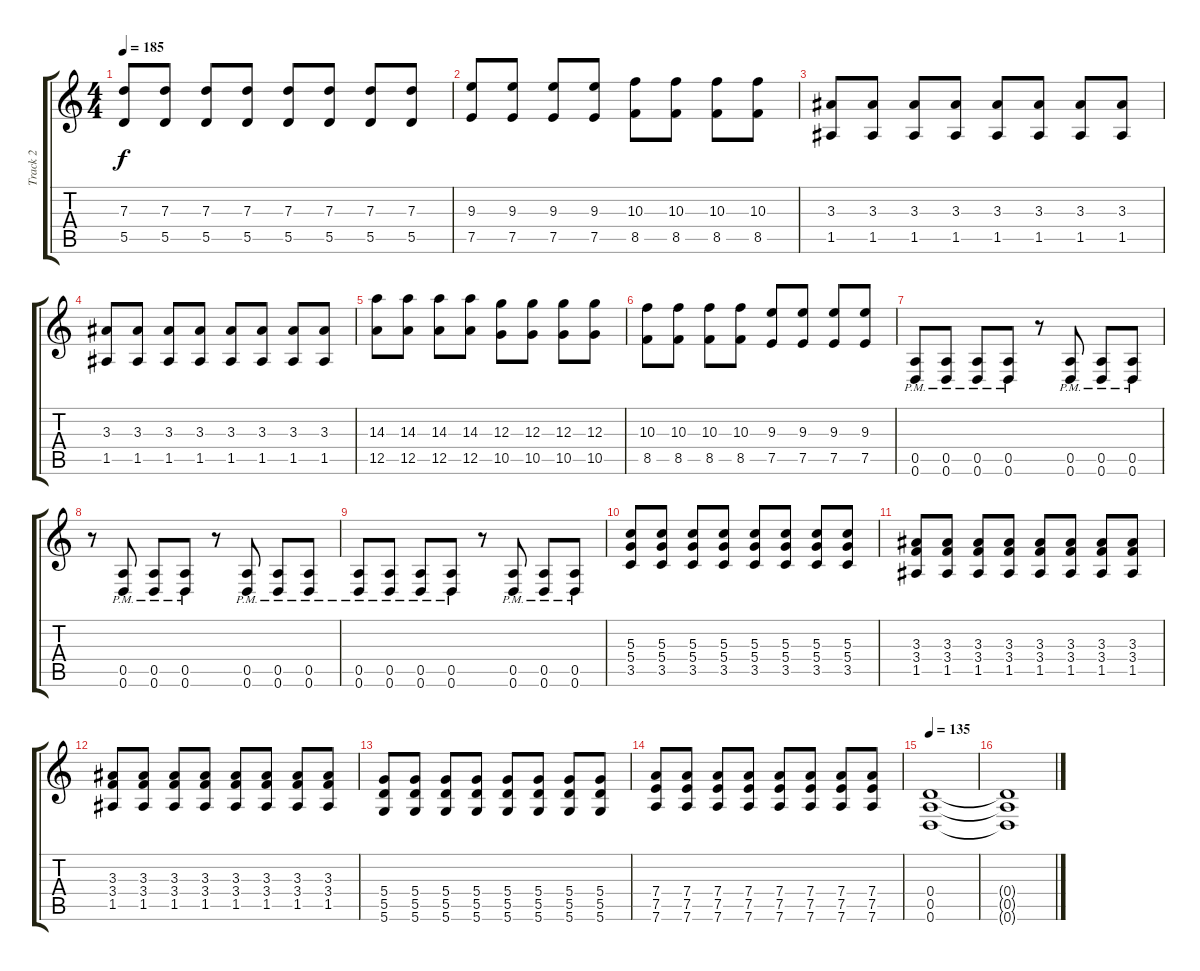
\track ("Track 2" "Track 2") {instrument distortionguitar}
\staff {score tabs}
\tuning (E4 B3 G3 D3 A2 D2) {hide}
\ts (4 4)
\tempo 185
\clef g2
\ks c
(7.3 5.5).8{dy f} (7.3 5.5).8 (7.3 5.5).8 (7.3 5.5).8 (7.3 5.5).8 (7.3 5.5).8 (7.3 5.5).8 (7.3 5.5).8 |
(9.3 7.5).8 (9.3 7.5).8 (9.3 7.5).8 (9.3 7.5).8 (10.3 8.5).8 (10.3 8.5).8 (10.3 8.5).8 (10.3 8.5).8 |
(3.3 1.5).8 (3.3 1.5).8 (3.3 1.5).8 (3.3 1.5).8 (3.3 1.5).8 (3.3 1.5).8 (3.3 1.5).8 (3.3 1.5).8 |
(3.3 1.5).8 (3.3 1.5).8 (3.3 1.5).8 (3.3 1.5).8 (3.3 1.5).8 (3.3 1.5).8 (3.3 1.5).8 (3.3 1.5).8 |
(14.3 12.5).8 (14.3 12.5).8 (14.3 12.5).8 (14.3 12.5).8 (12.3 10.5).8 (12.3 10.5).8 (12.3 10.5).8 (12.3 10.5).8 |
(10.3 8.5).8 (10.3 8.5).8 (10.3 8.5).8 (10.3 8.5).8 (9.3 7.5).8 (9.3 7.5).8 (9.3 7.5).8 (9.3 7.5).8 |
(0.5{pm} 0.6{pm}).8 (0.5{pm} 0.6{pm}).8 (0.5{pm} 0.6{pm}).8 (0.5{pm} 0.6{pm}).8 r.8 (0.5{pm} 0.6{pm}).8 (0.5{pm} 0.6{pm}).8 (0.5{pm} 0.6{pm}).8 |
r.8 (0.5{pm} 0.6{pm}).8 (0.5{pm} 0.6{pm}).8 (0.5{pm} 0.6{pm}).8 r.8 (0.5{pm} 0.6{pm}).8 (0.5{pm} 0.6{pm}).8 (0.5{pm} 0.6{pm}).8 |
(0.5{pm} 0.6{pm}).8 (0.5{pm} 0.6{pm}).8 (0.5{pm} 0.6{pm}).8 (0.5{pm} 0.6{pm}).8 r.8 (0.5{pm} 0.6{pm}).8 (0.5{pm} 0.6{pm}).8 (0.5{pm} 0.6{pm}).8 |
(5.3 5.4 3.5).8 (5.3 5.4 3.5).8 (5.3 5.4 3.5).8 (5.3 5.4 3.5).8 (5.3 5.4 3.5).8 (5.3 5.4 3.5).8 (5.3 5.4 3.5).8 (5.3 5.4 3.5).8 |
(3.3 3.4 1.5).8 (3.3 3.4 1.5).8 (3.3 3.4 1.5).8 (3.3 3.4 1.5).8 (3.3 3.4 1.5).8 (3.3 3.4 1.5).8 (3.3 3.4 1.5).8 (3.3 3.4 1.5).8 |
(3.3 3.4 1.5).8 (3.3 3.4 1.5).8 (3.3 3.4 1.5).8 (3.3 3.4 1.5).8 (3.3 3.4 1.5).8 (3.3 3.4 1.5).8 (3.3 3.4 1.5).8 (3.3 3.4 1.5).8 |
(5.4 5.5 5.6).8 (5.4 5.5 5.6).8 (5.4 5.5 5.6).8 (5.4 5.5 5.6).8 (5.4 5.5 5.6).8 (5.4 5.5 5.6).8 (5.4 5.5 5.6).8 (5.4 5.5 5.6).8 |
(7.4 7.5 7.6).8 (7.4 7.5 7.6).8 (7.4 7.5 7.6).8 (7.4 7.5 7.6).8 (7.4 7.5 7.6).8 (7.4 7.5 7.6).8 (7.4 7.5 7.6).8 (7.4 7.5 7.6).8 |
\tempo 135
(0.4 0.5 0.6).1 |
(0.4{t} 0.5{t} 0.6{t}).1
